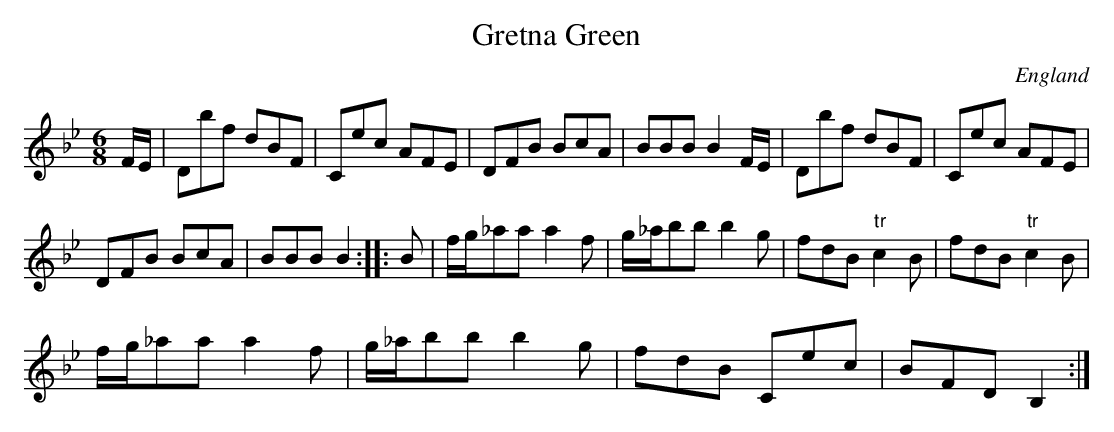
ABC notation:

X:1
T:Gretna Green
M:6/8
O:England
K:Bb major
F/E/|\
Dbf dBF| Cec AFE| DFB BcA| BBB B2F/E/|\
Dbf dBF| Cec AFE|
DFB BcA| BBB B2::\
B|\
f/g/_aa a2f| g/_a/bb b2g| fdB "tr"c2B| fdB "tr"c2B|
f/g/_aa a2f| g/_a/bb b2g| fdB Cec| BFD B,2:|
